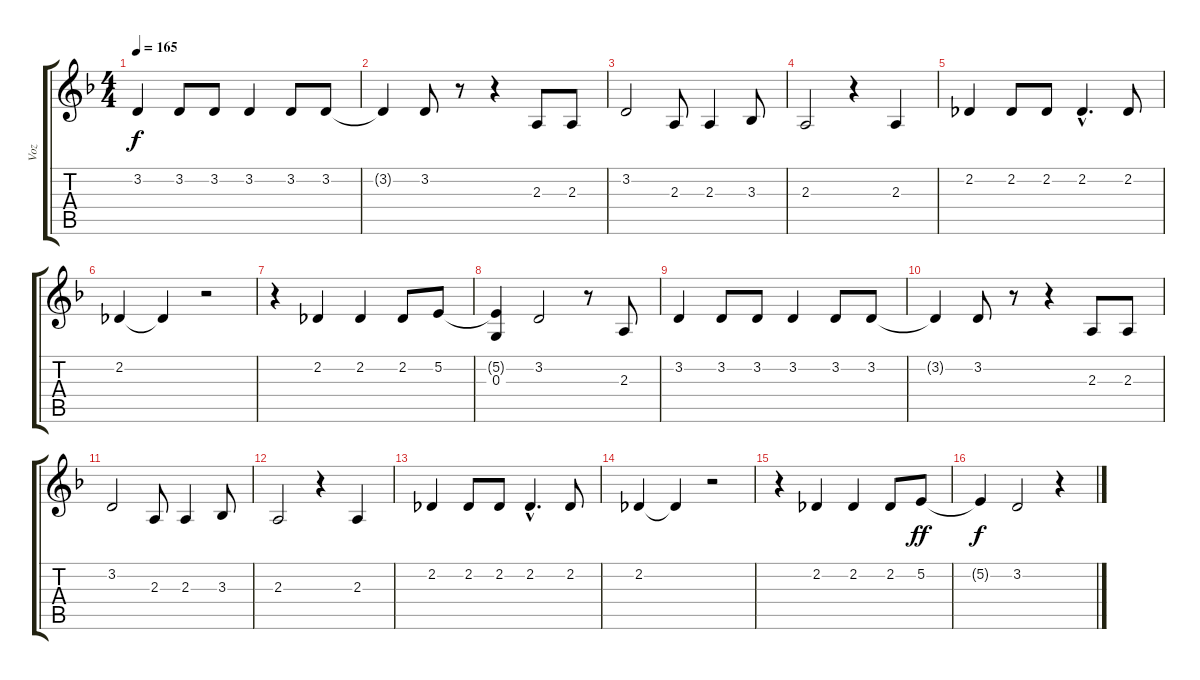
\track ("Voz" "Voz") {instrument choiraahs}
\staff {score tabs}
\tuning (E4 B3 G3 D3 A2 E2) {hide}
\ts (4 4)
\tempo 165
\clef g2
\ks dminor
3.2.4{dy f} 3.2.8 3.2.8 3.2.4 3.2.8 3.2.8 |
3.2{t}.4 3.2.8 r.8 r.4 2.3.8 2.3.8 |
3.2.2 2.3.8 2.3.4 3.3.8 |
2.3.2 r.4 2.3.4 |
2.2.4 2.2.8 2.2.8 2.2{hac}.4{d} 2.2.8 |
2.2.4 2.2{t}.4 r.2 |
r.4 2.2.4 2.2.4 2.2.8 5.2.8 |
(5.2{t} 0.3).4 3.2.2 r.8 2.3.8 |
3.2.4 3.2.8 3.2.8 3.2.4 3.2.8 3.2.8 |
3.2{t}.4 3.2.8 r.8 r.4 2.3.8 2.3.8 |
3.2.2 2.3.8 2.3.4 3.3.8 |
2.3.2 r.4 2.3.4 |
2.2.4 2.2.8 2.2.8 2.2{hac}.4{d} 2.2.8 |
2.2.4 2.2{t}.4 r.2 |
r.4 2.2.4 2.2.4 2.2.8 5.2.8{dy ff} |
5.2{t}.4{dy f} 3.2.2 r.4
